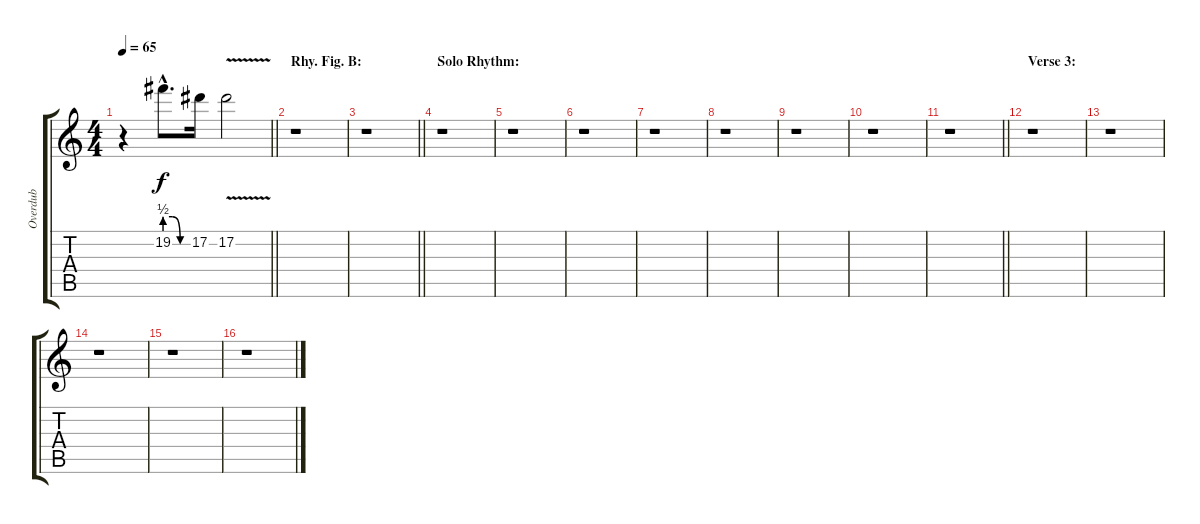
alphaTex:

\track ("Overdub" "Overdub") {instrument distortionguitar}
\staff {score tabs}
\tuning (Eb4 Bb3 Gb3 Db3 Ab2 Eb2) {hide}
\ts (4 4)
\tempo 65
\clef g2
\barLineRight lightlight
\ks c
r.4{dy f} 19.2{be (custom 0 2 20 2 40 0 60 0) hac}.8{d} 17.2.16 17.2{v}.2 |
\section ("" "Rhy. Fig. B:")
r.1 |
\barLineRight lightlight
r.1 |
\section ("" "Solo Rhythm:")
r.1 |
r.1 |
r.1 |
r.1 |
r.1 |
r.1 |
r.1 |
\barLineRight lightlight
r.1 |
\section ("" "Verse 3:")
r.1 |
r.1 |
r.1 |
r.1 |
r.1
